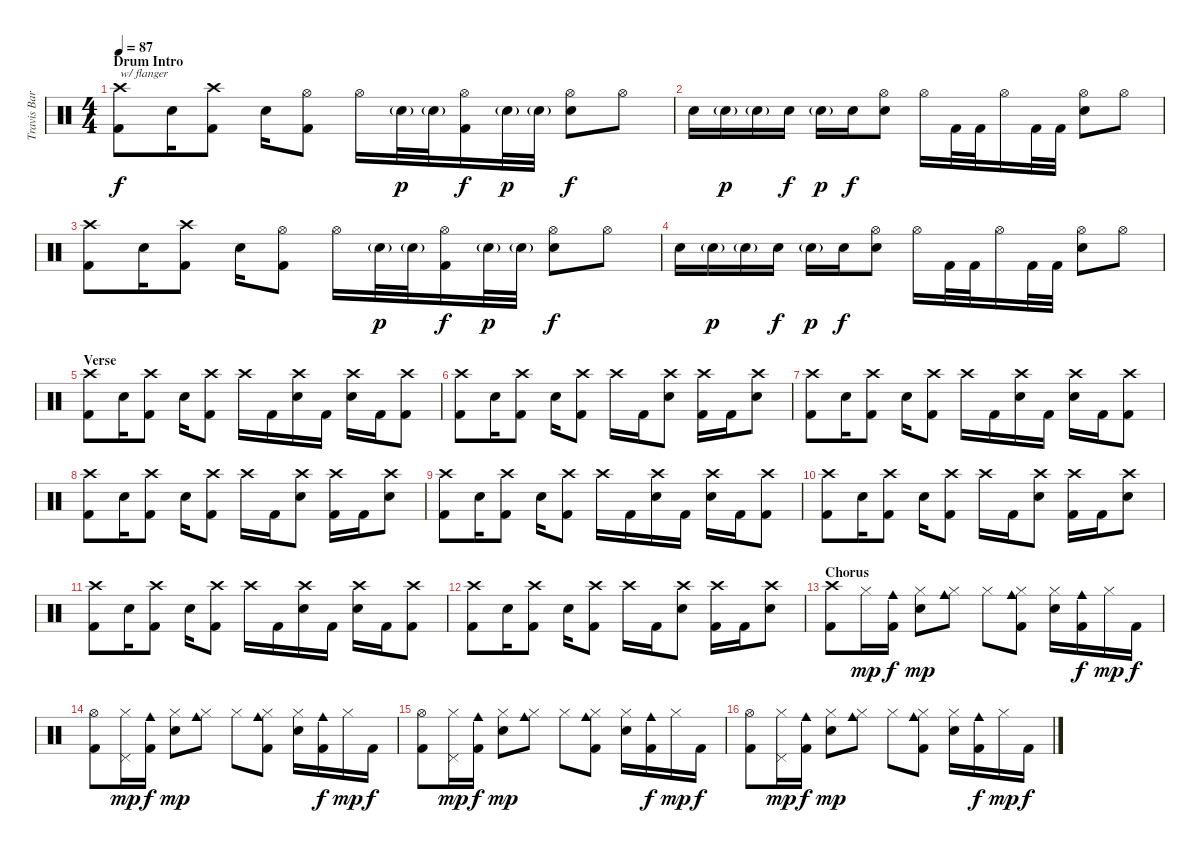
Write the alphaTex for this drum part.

\track ("Travis Barker" "Travis Bar") {instrument percussion}
\staff {score}
\articulation defaults
\ts (4 4)
\section ("" "Drum Intro")
\tempo 87
\clef neutral
\ks c
("Crash high (hit)" "Kick (hit) 2").8{txt "w/ flanger" dy f} "Electric Snare (hit)".16 ("Crash high (hit)" "Kick (hit) 2").8 "Electric Snare (hit)".16 ("Hi-Hat (open)" "Kick (hit) 2").8 "Hi-Hat (open)".16 "Electric Snare (hit)"{g}.32{dy p} "Electric Snare (hit)"{g}.32 ("Hi-Hat (open)" "Kick (hit) 2").16{dy f} "Electric Snare (hit)"{g}.32{dy p} "Electric Snare (hit)"{g}.32 ("Hi-Hat (open)" "Electric Snare (hit)").8{dy f} "Hi-Hat (open)".8 |
"Electric Snare (hit)".16 "Electric Snare (hit)"{g}.16{dy p} "Electric Snare (hit)"{g}.16 "Electric Snare (hit)".16{dy f} "Electric Snare (hit)"{g}.16{dy p} "Electric Snare (hit)".16{dy f} ("Hi-Hat (open)" "Electric Snare (hit)").8 "Hi-Hat (open)".16 "Kick (hit) 2".32 "Kick (hit) 2".32 "Hi-Hat (open)".16 "Kick (hit) 2".32 "Kick (hit) 2".32 ("Hi-Hat (open)" "Electric Snare (hit)").8 "Hi-Hat (open)".8 |
("Crash high (hit)" "Kick (hit) 2").8 "Electric Snare (hit)".16 ("Crash high (hit)" "Kick (hit) 2").8 "Electric Snare (hit)".16 ("Hi-Hat (open)" "Kick (hit) 2").8 "Hi-Hat (open)".16 "Electric Snare (hit)"{g}.32{dy p} "Electric Snare (hit)"{g}.32 ("Hi-Hat (open)" "Kick (hit) 2").16{dy f} "Electric Snare (hit)"{g}.32{dy p} "Electric Snare (hit)"{g}.32 ("Hi-Hat (open)" "Electric Snare (hit)").8{dy f} "Hi-Hat (open)".8 |
"Electric Snare (hit)".16 "Electric Snare (hit)"{g}.16{dy p} "Electric Snare (hit)"{g}.16 "Electric Snare (hit)".16{dy f} "Electric Snare (hit)"{g}.16{dy p} "Electric Snare (hit)".16{dy f} ("Hi-Hat (open)" "Electric Snare (hit)").8 "Hi-Hat (open)".16 "Kick (hit) 2".32 "Kick (hit) 2".32 "Hi-Hat (open)".16 "Kick (hit) 2".32 "Kick (hit) 2".32 ("Hi-Hat (open)" "Electric Snare (hit)").8 "Hi-Hat (open)".8 |
\section ("" "Verse")
("Crash high (hit)" "Kick (hit) 2").8 "Electric Snare (hit)".16 ("Crash high (hit)" "Kick (hit) 2").8 "Electric Snare (hit)".16 ("Crash high (hit)" "Kick (hit) 2").8 "Crash high (hit)".16 "Kick (hit) 2".16 ("Crash high (hit)" "Electric Snare (hit)").16 "Kick (hit) 2".16 ("Crash high (hit)" "Electric Snare (hit)").16 "Kick (hit) 2".16 ("Crash high (hit)" "Kick (hit) 2").8 |
("Crash high (hit)" "Kick (hit) 2").8 "Electric Snare (hit)".16 ("Crash high (hit)" "Kick (hit) 2").8 "Electric Snare (hit)".16 ("Crash high (hit)" "Kick (hit) 2").8 "Crash high (hit)".16 "Kick (hit) 2".16 ("Crash high (hit)" "Electric Snare (hit)").8 ("Crash high (hit)" "Kick (hit) 2").16 "Kick (hit) 2".16 ("Crash high (hit)" "Electric Snare (hit)").8 |
("Crash high (hit)" "Kick (hit) 2").8 "Electric Snare (hit)".16 ("Crash high (hit)" "Kick (hit) 2").8 "Electric Snare (hit)".16 ("Crash high (hit)" "Kick (hit) 2").8 "Crash high (hit)".16 "Kick (hit) 2".16 ("Crash high (hit)" "Electric Snare (hit)").16 "Kick (hit) 2".16 ("Crash high (hit)" "Electric Snare (hit)").16 "Kick (hit) 2".16 ("Crash high (hit)" "Kick (hit) 2").8 |
("Crash high (hit)" "Kick (hit) 2").8 "Electric Snare (hit)".16 ("Crash high (hit)" "Kick (hit) 2").8 "Electric Snare (hit)".16 ("Crash high (hit)" "Kick (hit) 2").8 "Crash high (hit)".16 "Kick (hit) 2".16 ("Crash high (hit)" "Electric Snare (hit)").8 ("Crash high (hit)" "Kick (hit) 2").16 "Kick (hit) 2".16 ("Crash high (hit)" "Electric Snare (hit)").8 |
("Crash high (hit)" "Kick (hit) 2").8 "Electric Snare (hit)".16 ("Crash high (hit)" "Kick (hit) 2").8 "Electric Snare (hit)".16 ("Crash high (hit)" "Kick (hit) 2").8 "Crash high (hit)".16 "Kick (hit) 2".16 ("Crash high (hit)" "Electric Snare (hit)").16 "Kick (hit) 2".16 ("Crash high (hit)" "Electric Snare (hit)").16 "Kick (hit) 2".16 ("Crash high (hit)" "Kick (hit) 2").8 |
("Crash high (hit)" "Kick (hit) 2").8 "Electric Snare (hit)".16 ("Crash high (hit)" "Kick (hit) 2").8 "Electric Snare (hit)".16 ("Crash high (hit)" "Kick (hit) 2").8 "Crash high (hit)".16 "Kick (hit) 2".16 ("Crash high (hit)" "Electric Snare (hit)").8 ("Crash high (hit)" "Kick (hit) 2").16 "Kick (hit) 2".16 ("Crash high (hit)" "Electric Snare (hit)").8 |
("Crash high (hit)" "Kick (hit) 2").8 "Electric Snare (hit)".16 ("Crash high (hit)" "Kick (hit) 2").8 "Electric Snare (hit)".16 ("Crash high (hit)" "Kick (hit) 2").8 "Crash high (hit)".16 "Kick (hit) 2".16 ("Crash high (hit)" "Electric Snare (hit)").16 "Kick (hit) 2".16 ("Crash high (hit)" "Electric Snare (hit)").16 "Kick (hit) 2".16 ("Crash high (hit)" "Kick (hit) 2").8 |
("Crash high (hit)" "Kick (hit) 2").8 "Electric Snare (hit)".16 ("Crash high (hit)" "Kick (hit) 2").8 "Electric Snare (hit)".16 ("Crash high (hit)" "Kick (hit) 2").8 "Crash high (hit)".16 "Kick (hit) 2".16 ("Crash high (hit)" "Electric Snare (hit)").8 ("Crash high (hit)" "Kick (hit) 2").16 "Kick (hit) 2".16 ("Crash high (hit)" "Electric Snare (hit)").8 |
\section ("" "Chorus")
("Crash high (hit)" "Kick (hit) 2").8 "Hi-Hat (closed)".16{dy mp} ("Cowbell medium (hit)" "Kick (hit) 2").16{dy f} ("Hi-Hat (closed)" "Electric Snare (hit)").8{dy mp} ("Cowbell medium (hit)" "Hi-Hat (closed)").8 "Hi-Hat (closed)".8 ("Hi-Hat (closed)" "Cowbell medium (hit)" "Kick (hit) 2").8 ("Hi-Hat (closed)" "Electric Snare (hit)").16 ("Cowbell medium (hit)" "Kick (hit) 2").16{dy f} "Hi-Hat (closed)".16{dy mp} "Kick (hit) 2".16{dy f} |
("Hi-Hat (open)" "Kick (hit) 2").8 ("Hi-Hat (closed)" "Pedal Hi-Hat (hit)").16{dy mp} ("Cowbell medium (hit)" "Kick (hit) 2").16{dy f} ("Hi-Hat (closed)" "Electric Snare (hit)").8{dy mp} ("Cowbell medium (hit)" "Hi-Hat (closed)").8 "Hi-Hat (closed)".8 ("Hi-Hat (closed)" "Cowbell medium (hit)" "Kick (hit) 2").8 ("Hi-Hat (closed)" "Electric Snare (hit)").16 ("Cowbell medium (hit)" "Kick (hit) 2").16{dy f} "Hi-Hat (closed)".16{dy mp} "Kick (hit) 2".16{dy f} |
("Hi-Hat (open)" "Kick (hit) 2").8 ("Hi-Hat (closed)" "Pedal Hi-Hat (hit)").16{dy mp} ("Cowbell medium (hit)" "Kick (hit) 2").16{dy f} ("Hi-Hat (closed)" "Electric Snare (hit)").8{dy mp} ("Cowbell medium (hit)" "Hi-Hat (closed)").8 "Hi-Hat (closed)".8 ("Hi-Hat (closed)" "Cowbell medium (hit)" "Kick (hit) 2").8 ("Hi-Hat (closed)" "Electric Snare (hit)").16 ("Cowbell medium (hit)" "Kick (hit) 2").16{dy f} "Hi-Hat (closed)".16{dy mp} "Kick (hit) 2".16{dy f} |
("Hi-Hat (open)" "Kick (hit) 2").8 ("Hi-Hat (closed)" "Pedal Hi-Hat (hit)").16{dy mp} ("Cowbell medium (hit)" "Kick (hit) 2").16{dy f} ("Hi-Hat (closed)" "Electric Snare (hit)").8{dy mp} ("Cowbell medium (hit)" "Hi-Hat (closed)").8 "Hi-Hat (closed)".8 ("Hi-Hat (closed)" "Cowbell medium (hit)" "Kick (hit) 2").8 ("Hi-Hat (closed)" "Electric Snare (hit)").16 ("Cowbell medium (hit)" "Kick (hit) 2").16{dy f} "Hi-Hat (closed)".16{dy mp} "Kick (hit) 2".16{dy f}
